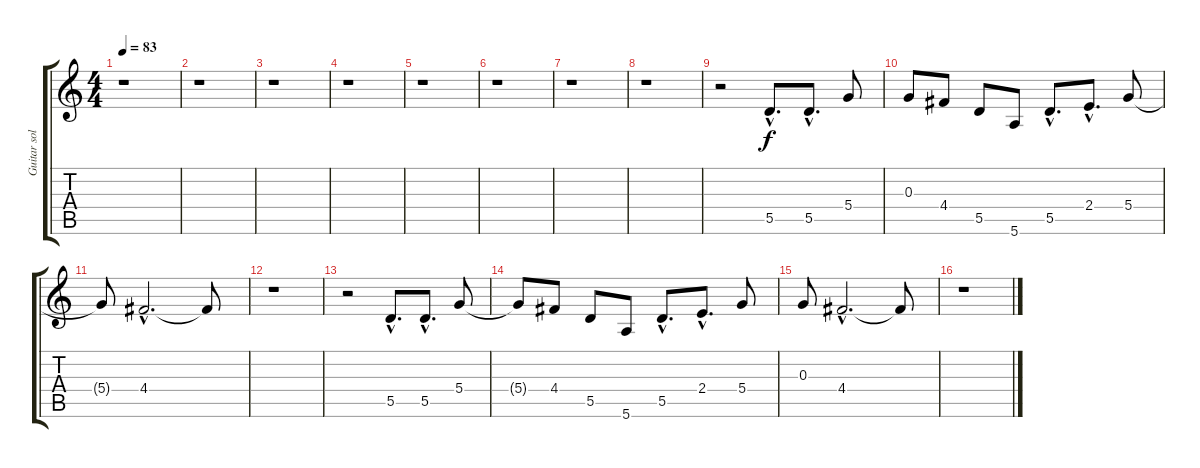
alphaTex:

\track ("Guitar solo" "Guitar sol") {instrument overdrivenguitar}
\staff {score tabs}
\tuning (E4 B3 G3 D3 A2 E2) {hide}
\ts (4 4)
\tempo 83
\clef g2
\ks c
r.1{dy fff} |
r.1 |
r.1 |
r.1 |
r.1 |
r.1 |
r.1 |
r.1 |
r.2 5.5{hac}.8{d dy f} 5.5{hac}.8{d} 5.4.8 |
0.3.8 4.4.8 5.5.8 5.6.8 5.5{hac}.8{d} 2.4{hac}.8{d} 5.4.8 |
5.4{t}.8 4.4{hac}.2{d} 4.4{t}.8 |
r.1 |
r.2 5.5{hac}.8{d} 5.5{hac}.8{d} 5.4.8 |
5.4{t}.8 4.4.8 5.5.8 5.6.8 5.5{hac}.8{d} 2.4{hac}.8{d} 5.4.8 |
0.3.8 4.4{hac}.2{d} 4.4{t}.8 |
r.1
